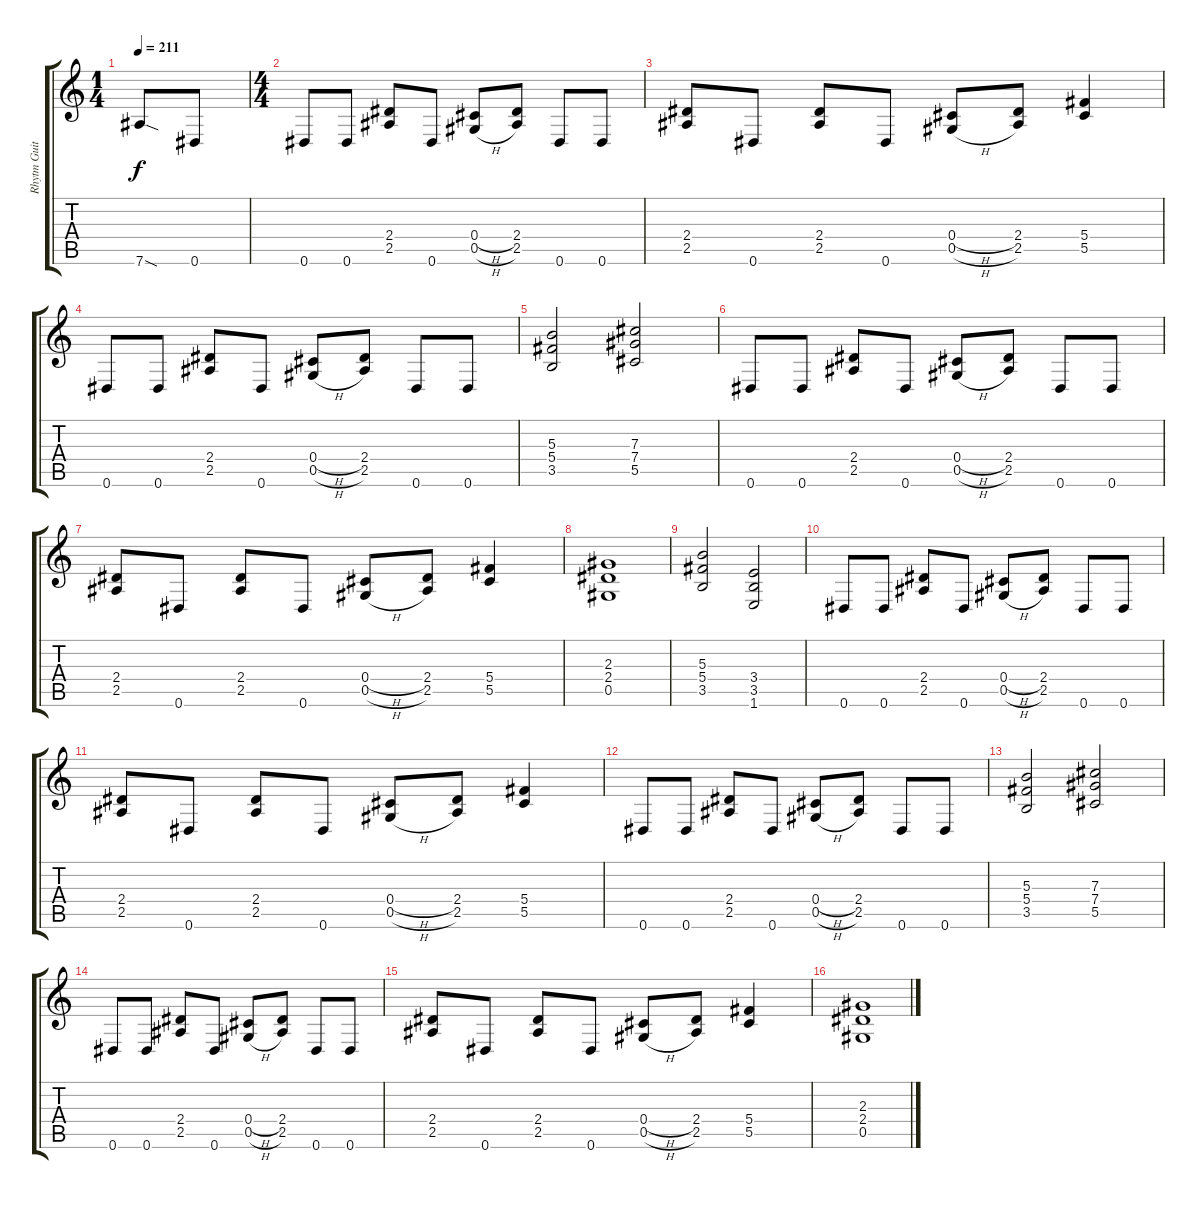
\track ("Rhytm Guitar" "Rhytm Guit") {instrument distortionguitar}
\staff {score tabs}
\tuning (Eb4 Bb3 Gb3 Db3 Ab2 Eb2) {hide}
\ts (1 4)
\tempo 211
\clef g2
\ks c
7.6{sod}.8{dy f instrument distortionguitar} 0.6.8 |
\ts (4 4)
0.6.8 0.6.8 (2.4 2.5).8 0.6.8 (0.4{h} 0.5{h}).8 (2.4 2.5).8 0.6.8 0.6.8 |
(2.4 2.5).8 0.6.8 (2.4 2.5).8 0.6.8 (0.4{h} 0.5{h}).8 (2.4 2.5).8 (5.4 5.5).4 |
0.6.8 0.6.8 (2.4 2.5).8 0.6.8 (0.4{h} 0.5{h}).8 (2.4 2.5).8 0.6.8 0.6.8 |
(5.3 5.4 3.5).2 (7.3 7.4 5.5).2 |
0.6.8 0.6.8 (2.4 2.5).8 0.6.8 (0.4{h} 0.5{h}).8 (2.4 2.5).8 0.6.8 0.6.8 |
(2.4 2.5).8 0.6.8 (2.4 2.5).8 0.6.8 (0.4{h} 0.5{h}).8 (2.4 2.5).8 (5.4 5.5).4 |
(2.3 2.4 0.5).1 |
(5.3 5.4 3.5).2 (3.4 3.5 1.6).2 |
0.6.8 0.6.8 (2.4 2.5).8 0.6.8 (0.4{h} 0.5{h}).8 (2.4 2.5).8 0.6.8 0.6.8 |
(2.4 2.5).8 0.6.8 (2.4 2.5).8 0.6.8 (0.4{h} 0.5{h}).8 (2.4 2.5).8 (5.4 5.5).4 |
0.6.8 0.6.8 (2.4 2.5).8 0.6.8 (0.4{h} 0.5{h}).8 (2.4 2.5).8 0.6.8 0.6.8 |
(5.3 5.4 3.5).2 (7.3 7.4 5.5).2 |
0.6.8 0.6.8 (2.4 2.5).8 0.6.8 (0.4{h} 0.5{h}).8 (2.4 2.5).8 0.6.8 0.6.8 |
(2.4 2.5).8 0.6.8 (2.4 2.5).8 0.6.8 (0.4{h} 0.5{h}).8 (2.4 2.5).8 (5.4 5.5).4 |
(2.3 2.4 0.5).1
